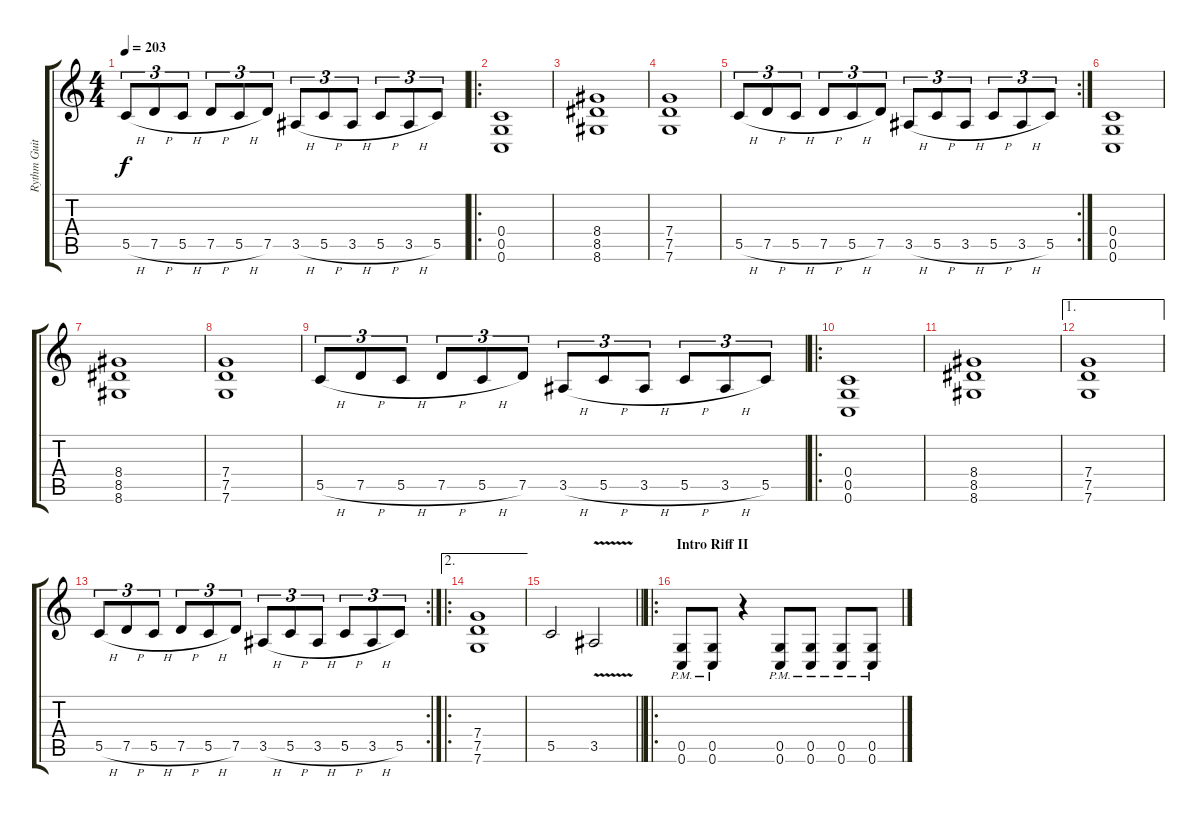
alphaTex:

\track ("Rythm Guitar II" "Rythm Guit") {instrument overdrivenguitar}
\staff {score tabs}
\tuning (D4 A3 F3 C3 G2 C2) {hide}
\ts (4 4)
\tempo 203
\clef g2
\ks c
5.5{h}.8{tu (3 2) dy f} 7.5{h}.8{tu (3 2)} 5.5{h}.8{tu (3 2)} 7.5{h}.8{tu (3 2)} 5.5{h}.8{tu (3 2)} 7.5.8{tu (3 2)} 3.5{h}.8{tu (3 2)} 5.5{h}.8{tu (3 2)} 3.5{h}.8{tu (3 2)} 5.5{h}.8{tu (3 2)} 3.5{h}.8{tu (3 2)} 5.5.8{tu (3 2)} |
\ro
(0.4 0.5 0.6).1 |
(8.4 8.5 8.6).1 |
(7.4 7.5 7.6).1 |
\rc 2
5.5{h}.8{tu (3 2)} 7.5{h}.8{tu (3 2)} 5.5{h}.8{tu (3 2)} 7.5{h}.8{tu (3 2)} 5.5{h}.8{tu (3 2)} 7.5.8{tu (3 2)} 3.5{h}.8{tu (3 2)} 5.5{h}.8{tu (3 2)} 3.5{h}.8{tu (3 2)} 5.5{h}.8{tu (3 2)} 3.5{h}.8{tu (3 2)} 5.5.8{tu (3 2)} |
(0.4 0.5 0.6).1 |
(8.4 8.5 8.6).1 |
(7.4 7.5 7.6).1 |
5.5{h}.8{tu (3 2)} 7.5{h}.8{tu (3 2)} 5.5{h}.8{tu (3 2)} 7.5{h}.8{tu (3 2)} 5.5{h}.8{tu (3 2)} 7.5.8{tu (3 2)} 3.5{h}.8{tu (3 2)} 5.5{h}.8{tu (3 2)} 3.5{h}.8{tu (3 2)} 5.5{h}.8{tu (3 2)} 3.5{h}.8{tu (3 2)} 5.5.8{tu (3 2)} |
\ro
(0.4 0.5 0.6).1 |
(8.4 8.5 8.6).1 |
\ae 1
(7.4 7.5 7.6).1 |
\rc 2
5.5{h}.8{tu (3 2)} 7.5{h}.8{tu (3 2)} 5.5{h}.8{tu (3 2)} 7.5{h}.8{tu (3 2)} 5.5{h}.8{tu (3 2)} 7.5.8{tu (3 2)} 3.5{h}.8{tu (3 2)} 5.5{h}.8{tu (3 2)} 3.5{h}.8{tu (3 2)} 5.5{h}.8{tu (3 2)} 3.5{h}.8{tu (3 2)} 5.5.8{tu (3 2)} |
\ae 2
\ro
(7.4 7.5 7.6).1 |
\barLineRight lightlight
5.5.2{volume 14} 3.5{v}.2 |
\ro
\section ("" "Intro Riff II")
(0.5{pm} 0.6{pm}).8{volume 13} (0.5{pm} 0.6{pm}).8 r.4 (0.5{pm} 0.6{pm}).8 (0.5{pm} 0.6{pm}).8 (0.5{pm} 0.6{pm}).8 (0.5{pm} 0.6{pm}).8
